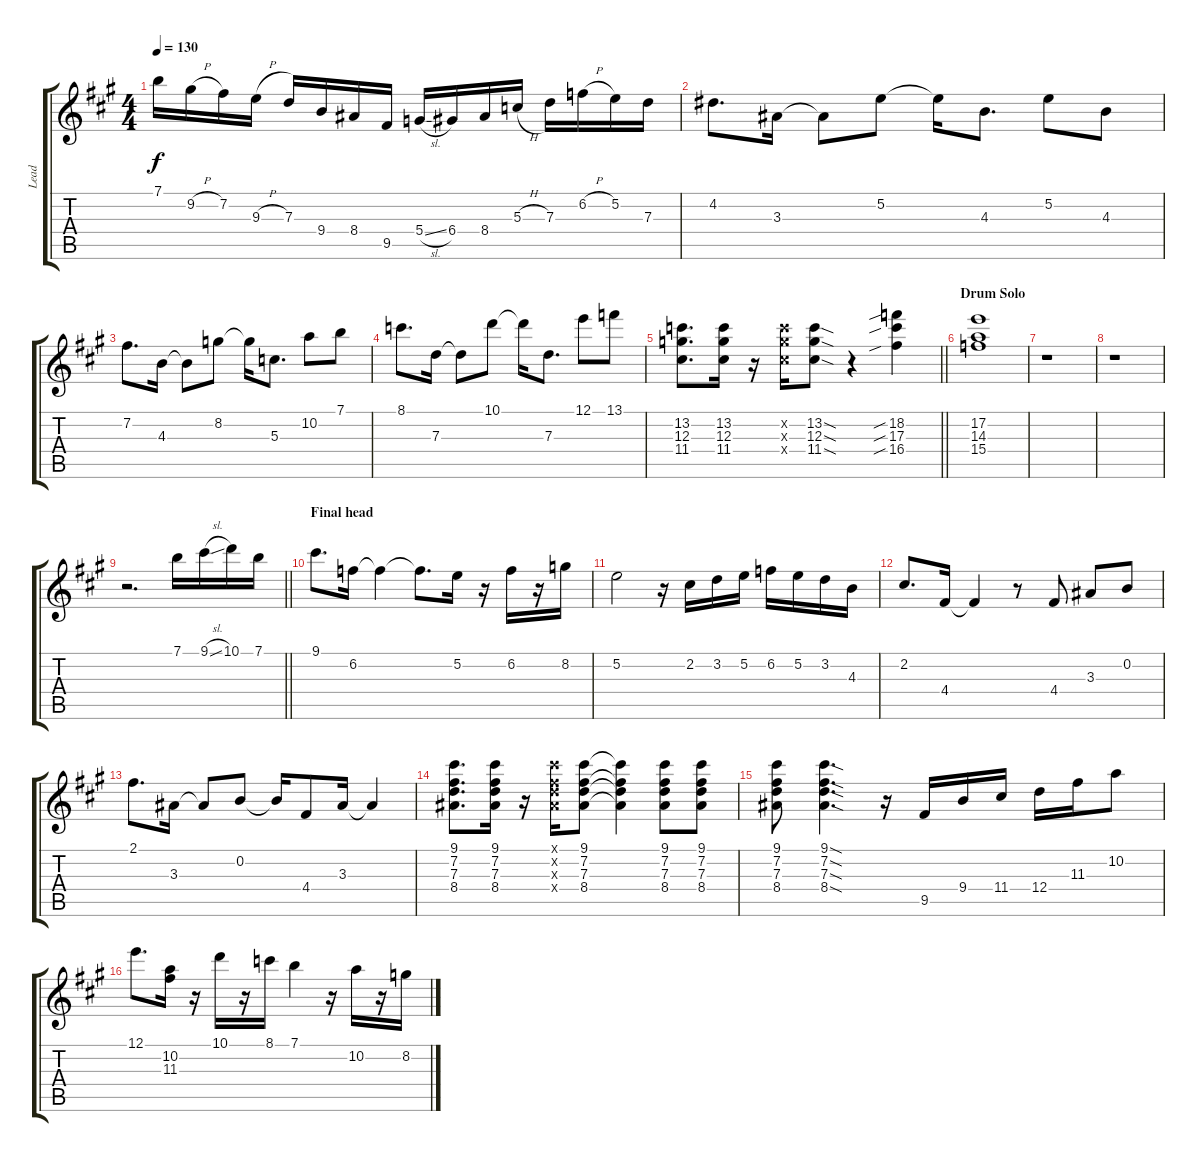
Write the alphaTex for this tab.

\track ("Lead" "Lead") {instrument electricguitarjazz}
\staff {score tabs}
\tuning (E4 B3 G3 D3 A2 E2) {hide}
\ts (4 4)
\tempo 130
\clef g2
\ks a
7.1.16{dy f} 9.2{h}.16 7.2.16 9.3{h}.16 7.3.16 9.4.16 8.4.16 9.5.16 5.4{sl}.16 6.4.16 8.4.16 5.3{h}.16 7.3.16 6.2{h}.16 5.2.16 7.3.16 |
4.2.8{d} 3.3.16 3.3{t}.8 5.2.8 5.2{t}.16 4.3.8{d} 5.2.8 4.3.8 |
7.2.8{d} 4.3.16 4.3{t}.8 8.2.8 8.2{t}.16 5.3.8{d} 10.2.8 7.1.8 |
8.1.8{d} 7.3.16 7.3{t}.8 10.1.8 10.1{t}.16 7.3.8{d} 12.1.8 13.1.8 |
\barLineRight lightlight
(13.2 12.3 11.4).8{d} (13.2 12.3 11.4).16 r.16 (13.2{x} 12.3{x} 11.4{x}).16 (13.2{sod} 12.3{sod} 11.4{sod}).8 r.4 (18.2{sib} 17.3{sib} 16.4{sib}).4 |
\section ("" "Drum Solo")
(17.2 14.3 15.4).1 |
r.1 |
r.1 |
\barLineRight lightlight
r.2{d} 7.1.16 9.1{sl}.16 10.1.16 7.1.16 |
\section ("" "Final head")
9.1.8{d} 6.2.16 6.2{t}.4 6.2{t}.8{d} 5.2.16 r.16 6.2.16 r.16 8.2.16 |
5.2.2 r.16 2.2.16 3.2.16 5.2.16 6.2.16 5.2.16 3.2.16 4.3.16 |
2.2.8{d} 4.4.16 4.4{t}.4 r.8 4.4.8 3.3.8 0.2.8 |
2.1.8{d} 3.3.16 3.3{t}.8 0.2.8 0.2{t}.16 4.4.8 3.3.16 3.3{t}.4 |
(9.1 7.2 7.3 8.4).8{d} (9.1 7.2 7.3 8.4).16 r.16 (9.1{x} 7.2{x} 7.3{x} 8.4{x}).16 (9.1 7.2 7.3 8.4).8 (9.1{t} 7.2{t} 7.3{t} 8.4{t}).4 (9.1 7.2 7.3 8.4).8 (9.1 7.2 7.3 8.4).8 |
(9.1 7.2 7.3 8.4).8 (9.1{sod} 7.2{sod} 7.3{sod} 8.4{sod}).4{d} r.16 9.5.16 9.4.16 11.4.16 12.4.16 11.3.16 10.2.8 |
12.1.8{d} (10.2 11.3).16 r.16 10.1.16 r.16 8.1.16 7.1.4 r.16 10.2.16 r.16 8.2.16
